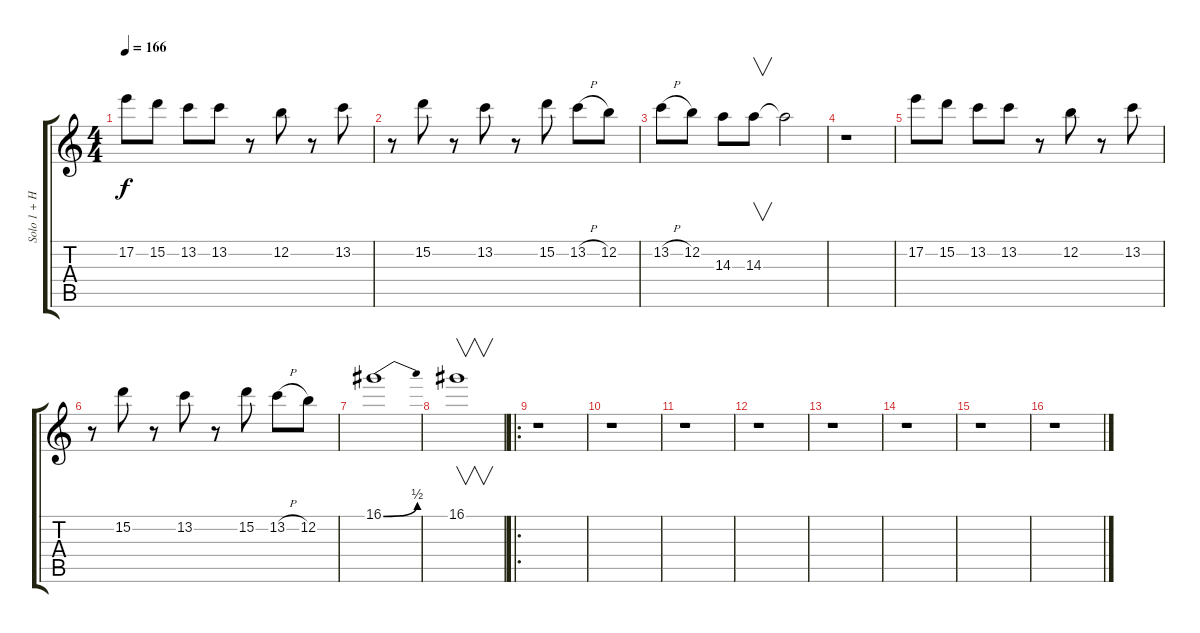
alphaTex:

\track ("Solo 1 + Harmonisé" "Solo 1 + H") {instrument distortionguitar}
\staff {score tabs}
\tuning (E4 B3 G3 D3 A2 E2) {hide}
\ts (4 4)
\tempo 166
\clef g2
\ks c
17.2.8{dy f} 15.2.8 13.2.8 13.2.8 r.8 12.2.8 r.8 13.2.8 |
r.8 15.2.8 r.8 13.2.8 r.8 15.2.8 13.2{h}.8 12.2.8 |
13.2{h}.8 12.2.8 14.3.8 14.3.8{v} 14.3{t}.2 |
r.1 |
17.2.8 15.2.8 13.2.8 13.2.8 r.8 12.2.8 r.8 13.2.8 |
r.8 15.2.8 r.8 13.2.8 r.8 15.2.8 13.2{h}.8 12.2.8 |
16.1{be (bend 0 0 60 2)}.1 |
16.1.1{v} |
\ro
r.1 |
r.1 |
r.1 |
r.1 |
r.1 |
r.1 |
r.1 |
r.1
